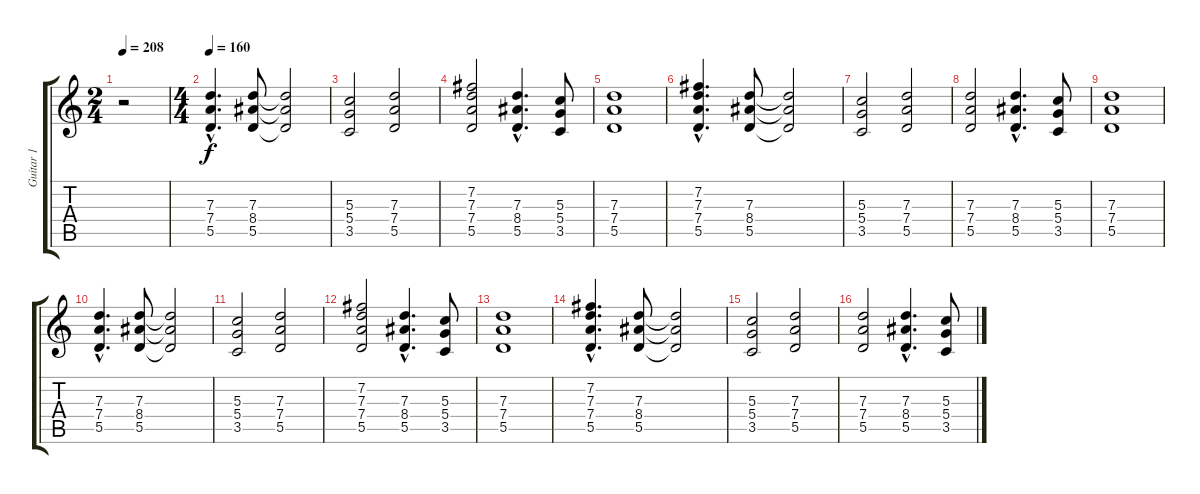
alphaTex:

\track ("Guitar 1" "Guitar 1") {instrument distortionguitar}
\staff {score tabs}
\tuning (E4 B3 G3 D3 A2 E2) {hide}
\ts (2 4)
\tempo 208
\clef g2
\ks c
r.2{dy f} |
\ts (4 4)
\tempo 160
(7.3{hac} 7.4{hac} 5.5{hac}).4{d} (7.3 8.4 5.5).8 (7.3{t} 8.4{t} 5.5{t}).2 |
(5.3 5.4 3.5).2 (7.3 7.4 5.5).2 |
(7.2 7.3 7.4 5.5).2 (7.3{hac} 8.4{hac} 5.5{hac}).4{d} (5.3 5.4 3.5).8 |
(7.3 7.4 5.5).1 |
(7.2{hac} 7.3{hac} 7.4{hac} 5.5{hac}).4{d} (7.3 8.4 5.5).8 (7.3{t} 8.4{t} 5.5{t}).2 |
(5.3 5.4 3.5).2 (7.3 7.4 5.5).2 |
(7.3 7.4 5.5).2 (7.3{hac} 8.4{hac} 5.5{hac}).4{d} (5.3 5.4 3.5).8 |
(7.3 7.4 5.5).1 |
(7.3{hac} 7.4{hac} 5.5{hac}).4{d} (7.3 8.4 5.5).8 (7.3{t} 8.4{t} 5.5{t}).2 |
(5.3 5.4 3.5).2 (7.3 7.4 5.5).2 |
(7.2 7.3 7.4 5.5).2 (7.3{hac} 8.4{hac} 5.5{hac}).4{d} (5.3 5.4 3.5).8 |
(7.3 7.4 5.5).1 |
(7.2{hac} 7.3{hac} 7.4{hac} 5.5{hac}).4{d} (7.3 8.4 5.5).8 (7.3{t} 8.4{t} 5.5{t}).2 |
(5.3 5.4 3.5).2 (7.3 7.4 5.5).2 |
(7.3 7.4 5.5).2 (7.3{hac} 8.4{hac} 5.5{hac}).4{d} (5.3 5.4 3.5).8
